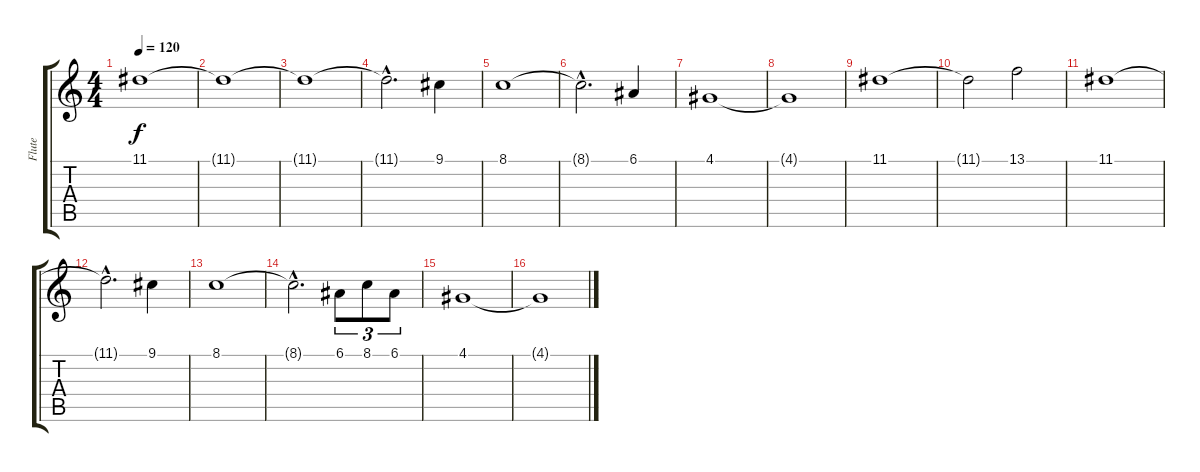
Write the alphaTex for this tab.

\track ("Flute" "Flute") {instrument flute}
\staff {score tabs}
\tuning (E4 B3 G3 D3 A2 E2) {hide}
\ts (4 4)
\tempo 120
\clef g2
\ks c
11.1.1{dy f} |
11.1{t}.1 |
11.1{t}.1 |
11.1{hac t}.2{d} 9.1.4 |
8.1.1 |
8.1{hac t}.2{d} 6.1.4 |
4.1.1 |
4.1{t}.1 |
11.1.1 |
11.1{t}.2 13.1.2 |
11.1.1 |
11.1{hac t}.2{d} 9.1.4 |
8.1.1 |
8.1{hac t}.2{d} 6.1.8{tu (3 2)} 8.1.8{tu (3 2)} 6.1.8{tu (3 2)} |
4.1.1 |
4.1{t}.1
